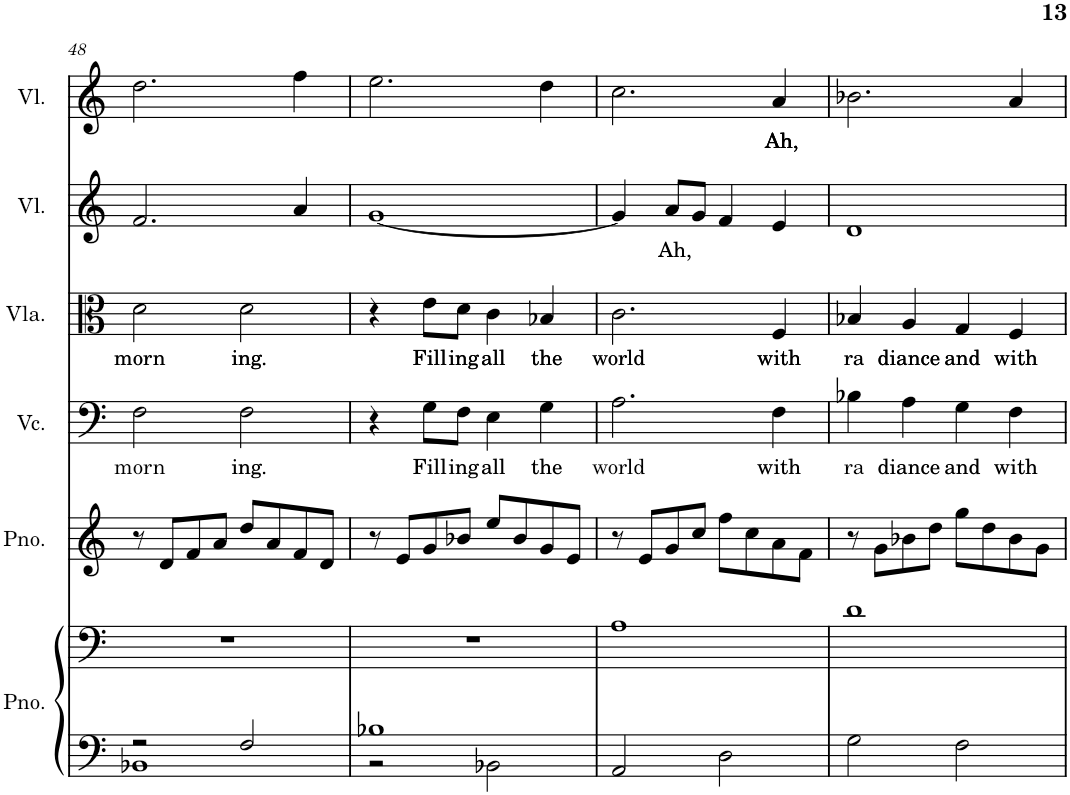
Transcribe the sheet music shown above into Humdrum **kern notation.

**kern	**kern	**kern	**kern	**text	**kern	**text	**kern	**text	**kern	**text
*part6	*part6	*part5	*part4	*part4	*part3	*part3	*part2	*part2	*part1	*part1
*staff7	*staff6	*staff5	*staff4	*staff4	*staff3	*staff3	*staff2	*staff2	*staff1	*staff1
*I"Piano, Staff-2	*	*I"Piano, Staff-1	*I"Cello, Violoncello.	*	*I"Altviool, Viola.	*	*I"Viool, Violino II.	*	*I"Viool, Violino I.	*
*I'Pno.	*	*I'Pno.	*I'Vc.	*	*I'Vla.	*	*I'Vl.	*	*I'Vl.	*
!!LO:PB:g=z
*clefF4	*clefF4	*clefG2	*clefF4	*	*clefC3	*	*clefG2	*	*clefG2	*
*k[]	*k[]	*k[]	*k[]	*	*k[]	*	*k[]	*	*k[]	*
*M2/2	*M2/2	*M2/2	*M2/2	*	*M2/2	*	*M2/2	*	*M2/2	*
=48	=48	=48	=48	=48	=48	=48	=48	=48	=48	=48
*^	*	*	*	*	*	*	*	*	*	*
!	!	!	!	!	!LO:LY:b	!	!LO:LY:b	!	!	!	!
2r	1BB-X	1r	8r	2F\	morn	2d\	morn	2.f/	.	2.dd\	.
.	.	.	8d/L	.	.	.	.	.	.	.	.
.	.	.	8f/	.	.	.	.	.	.	.	.
.	.	.	8a/J	.	.	.	.	.	.	.	.
!	!	!	!	!	!LO:LY:b	!	!LO:LY:b	!	!	!	!
2F/	.	.	8dd/L	2F\	ing.	2d\	ing.	.	.	.	.
.	.	.	8a/	.	.	.	.	.	.	.	.
.	.	.	8f/	.	.	.	.	4a/	.	4ff\	.
.	.	.	8d/J	.	.	.	.	.	.	.	.
=49	=49	=49	=49	=49	=49	=49	=49	=49	=49	=49	=49
1B-X	2r	1r	8r	4r	.	4r	.	[1g	.	2.ee\	.
.	.	.	8e/L	.	.	.	.	.	.	.	.
!	!	!	!	!	!LO:LY:b	!	!LO:LY:b	!	!	!	!
.	.	.	8g/	8G\L	Fill	8e\L	Fill	.	.	.	.
!	!	!	!	!	!LO:LY:b	!	!LO:LY:b	!	!	!	!
.	.	.	8b-X/J	8F\J	ing	8d\J	ing	.	.	.	.
!	!	!	!	!	!LO:LY:b	!	!LO:LY:b	!	!	!	!
.	2BB-X\	.	8ee/L	4E\	all	4c\	all	.	.	.	.
.	.	.	8b-/	.	.	.	.	.	.	.	.
!	!	!	!	!	!LO:LY:b	!	!LO:LY:b	!	!	!	!
.	.	.	8g/	4G\	the	4B-X/	the	.	.	4dd\	.
.	.	.	8e/J	.	.	.	.	.	.	.	.
*v	*v	*	*	*	*	*	*	*	*	*	*
=50	=50	=50	=50	=50	=50	=50	=50	=50	=50	=50
!	!	!	!	!LO:LY:b	!	!LO:LY:b	!	!	!	!
2AA/	1A	8r	2.A\	world	2.c\	world	4g/]	.	2.cc\	.
.	.	8e/L	.	.	.	.	.	.	.	.
!	!	!	!	!	!	!	!	!LO:LY:b	!	!
.	.	8g/	.	.	.	.	8a/L	Ah,	.	.
.	.	8cc/J	.	.	.	.	8g/J	.	.	.
2D\	.	8ff\L	.	.	.	.	4f/	.	.	.
.	.	8cc\	.	.	.	.	.	.	.	.
!	!	!	!	!LO:LY:b	!	!LO:LY:b	!	!	!	!LO:LY:b
.	.	8a\	4F\	with	4F/	with	4e/	.	4a/	Ah,
.	.	8f\J	.	.	.	.	.	.	.	.
=51	=51	=51	=51	=51	=51	=51	=51	=51	=51	=51
!	!	!	!	!LO:LY:b	!	!LO:LY:b	!	!	!	!
2G\	1d	8r	4B-X\	ra	4B-X/	ra	1d	.	2.b-X\	.
.	.	8g\L	.	.	.	.	.	.	.	.
!	!	!	!	!LO:LY:b	!	!LO:LY:b	!	!	!	!
.	.	8b-X\	4A\	diance	4A/	diance	.	.	.	.
.	.	8dd\J	.	.	.	.	.	.	.	.
!	!	!	!	!LO:LY:b	!	!LO:LY:b	!	!	!	!
2F\	.	8gg\L	4G\	and	4G/	and	.	.	.	.
.	.	8dd\	.	.	.	.	.	.	.	.
!	!	!	!	!LO:LY:b	!	!LO:LY:b	!	!	!	!
.	.	8b-\	4F\	with	4F/	with	.	.	4a/	.
.	.	8g\J	.	.	.	.	.	.	.	.
=	=	=	=	=	=	=	=	=	=	=
*-	*-	*-	*-	*-	*-	*-	*-	*-	*-	*-
